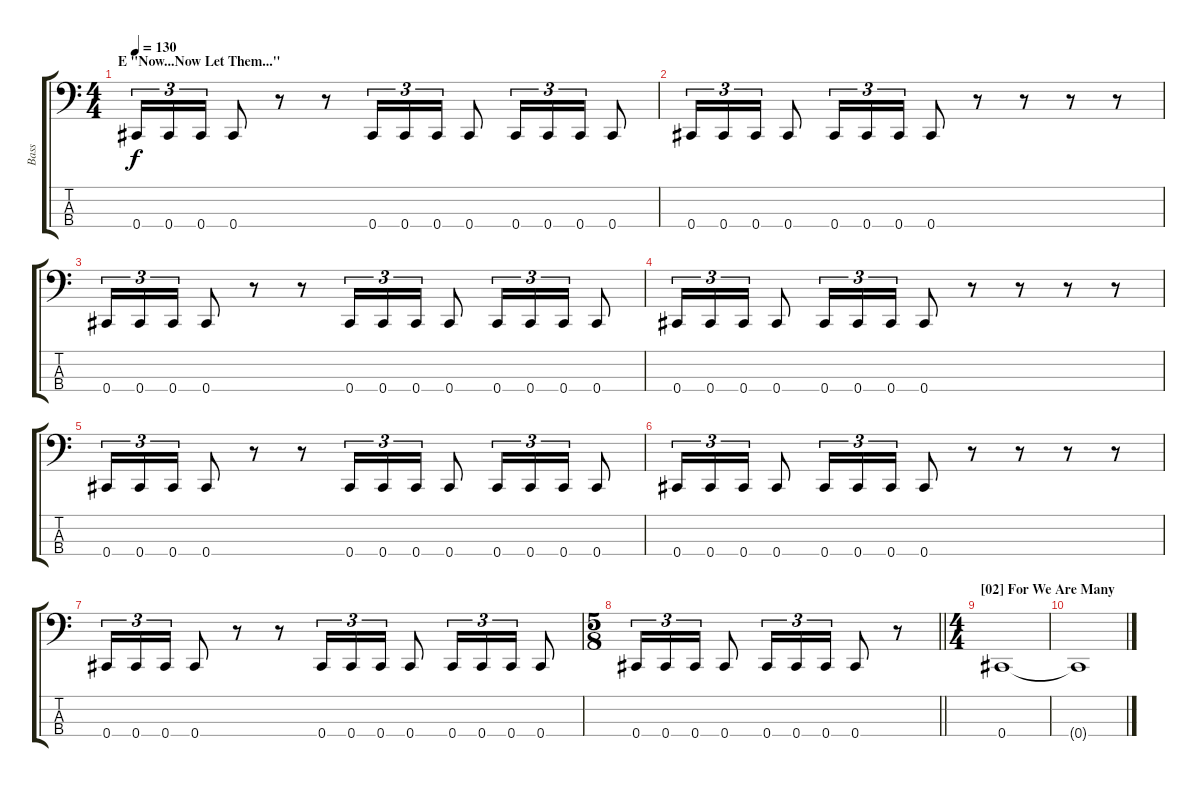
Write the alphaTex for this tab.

\track ("Bass" "Bass") {instrument electricbasspick}
\staff {score tabs}
\tuning (E2 B1 Gb1 Db1) {hide}
\ts (4 4)
\section ("" "E \"Now...Now Let Them...\"")
\tempo 130
\clef f4
\ks c
0.4.16{tu (3 2) dy f} 0.4.16{tu (3 2)} 0.4.16{tu (3 2)} 0.4.8 r.8 r.8 0.4.16{tu (3 2)} 0.4.16{tu (3 2)} 0.4.16{tu (3 2)} 0.4.8 0.4.16{tu (3 2)} 0.4.16{tu (3 2)} 0.4.16{tu (3 2)} 0.4.8 |
0.4.16{tu (3 2)} 0.4.16{tu (3 2)} 0.4.16{tu (3 2)} 0.4.8 0.4.16{tu (3 2)} 0.4.16{tu (3 2)} 0.4.16{tu (3 2)} 0.4.8 r.8 r.8 r.8 r.8 |
0.4.16{tu (3 2)} 0.4.16{tu (3 2)} 0.4.16{tu (3 2)} 0.4.8 r.8 r.8 0.4.16{tu (3 2)} 0.4.16{tu (3 2)} 0.4.16{tu (3 2)} 0.4.8 0.4.16{tu (3 2)} 0.4.16{tu (3 2)} 0.4.16{tu (3 2)} 0.4.8 |
0.4.16{tu (3 2)} 0.4.16{tu (3 2)} 0.4.16{tu (3 2)} 0.4.8 0.4.16{tu (3 2)} 0.4.16{tu (3 2)} 0.4.16{tu (3 2)} 0.4.8 r.8 r.8 r.8 r.8 |
0.4.16{tu (3 2)} 0.4.16{tu (3 2)} 0.4.16{tu (3 2)} 0.4.8 r.8 r.8 0.4.16{tu (3 2)} 0.4.16{tu (3 2)} 0.4.16{tu (3 2)} 0.4.8 0.4.16{tu (3 2)} 0.4.16{tu (3 2)} 0.4.16{tu (3 2)} 0.4.8 |
0.4.16{tu (3 2)} 0.4.16{tu (3 2)} 0.4.16{tu (3 2)} 0.4.8 0.4.16{tu (3 2)} 0.4.16{tu (3 2)} 0.4.16{tu (3 2)} 0.4.8 r.8 r.8 r.8 r.8 |
0.4.16{tu (3 2)} 0.4.16{tu (3 2)} 0.4.16{tu (3 2)} 0.4.8 r.8 r.8 0.4.16{tu (3 2)} 0.4.16{tu (3 2)} 0.4.16{tu (3 2)} 0.4.8 0.4.16{tu (3 2)} 0.4.16{tu (3 2)} 0.4.16{tu (3 2)} 0.4.8 |
\ts (5 8)
\barLineRight lightlight
0.4.16{tu (3 2)} 0.4.16{tu (3 2)} 0.4.16{tu (3 2)} 0.4.8 0.4.16{tu (3 2)} 0.4.16{tu (3 2)} 0.4.16{tu (3 2)} 0.4.8 r.8 |
\ts (4 4)
\section ("" "[02] For We Are Many")
0.4.1 |
0.4{t}.1
